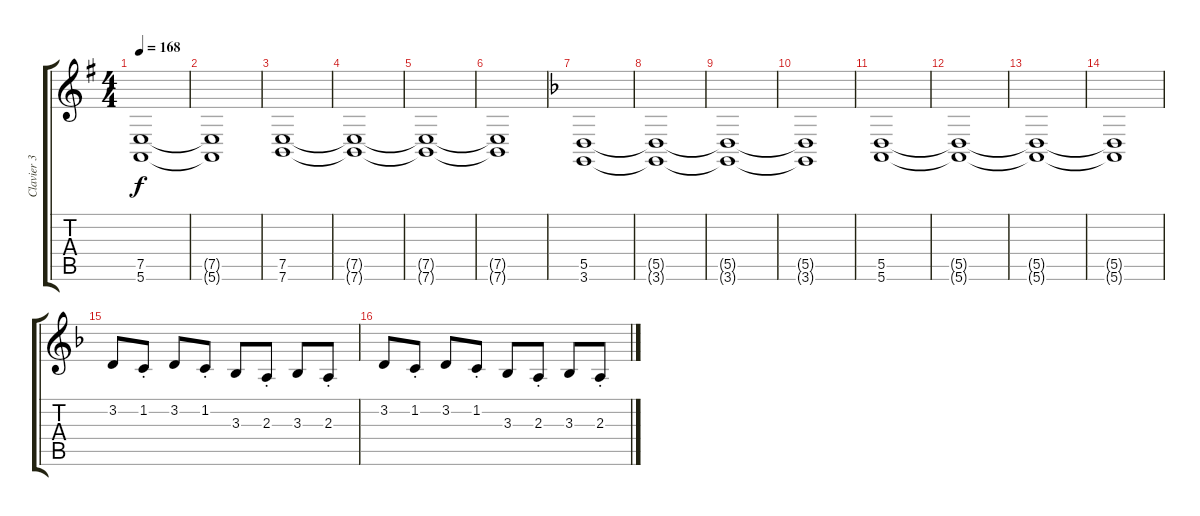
\track ("Clavier 3" "Clavier 3") {instrument stringensemble1}
\staff {score tabs}
\tuning (E4 B3 G3 D3 A2 E2) {hide}
\ts (4 4)
\tempo 168
\clef g2
\ks g
(7.5{t} 5.6{t}).1{dy f} |
(7.5{t} 5.6{t}).1 |
(7.5 7.6).1 |
(7.5{t} 7.6{t}).1 |
(7.5{t} 7.6{t}).1 |
(7.5{t} 7.6{t}).1 |
\ks f
(5.5 3.6).1 |
(5.5{t} 3.6{t}).1 |
(5.5{t} 3.6{t}).1 |
(5.5{t} 3.6{t}).1 |
(5.5 5.6).1 |
(5.5{t} 5.6{t}).1 |
(5.5{t} 5.6{t}).1 |
(5.5{t} 5.6{t}).1 |
3.2.8 1.2{st}.8 3.2.8 1.2{st}.8 3.3.8 2.3{st}.8 3.3.8 2.3{st}.8 |
3.2.8 1.2{st}.8 3.2.8 1.2{st}.8 3.3.8 2.3{st}.8 3.3.8 2.3{st}.8
